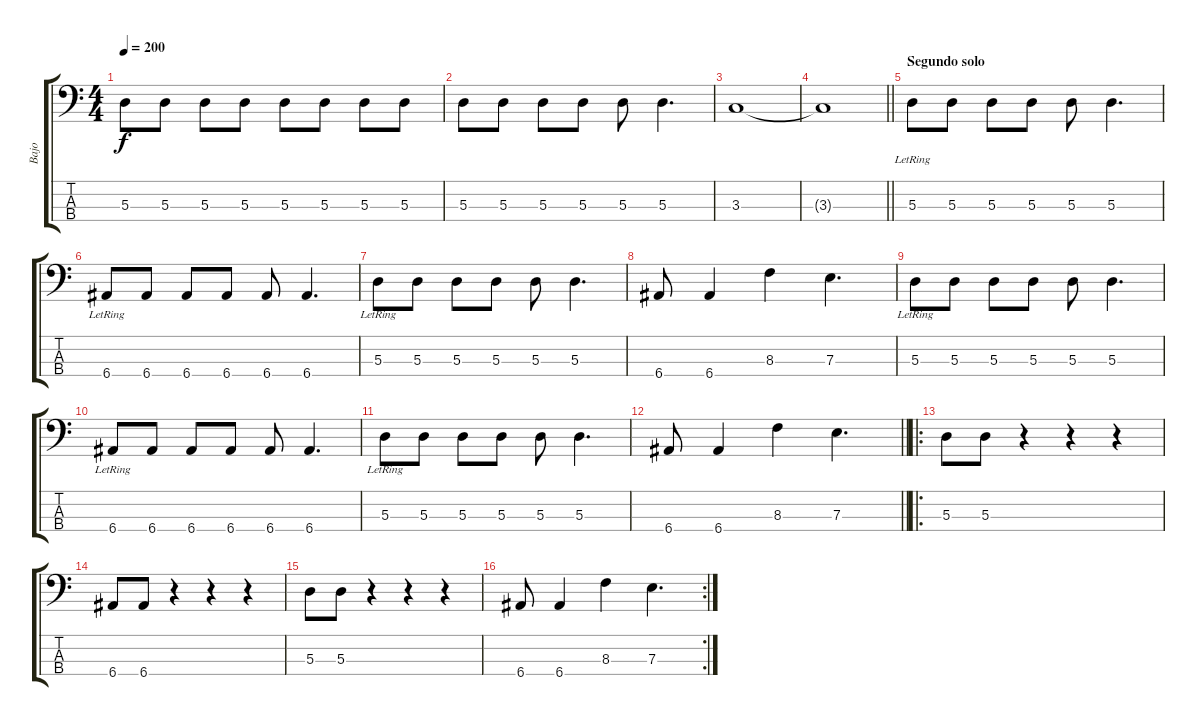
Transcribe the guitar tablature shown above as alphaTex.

\track ("Bajo" "Bajo") {instrument electricbassfinger}
\staff {score tabs}
\tuning (G2 D2 A1 E1) {hide}
\ts (4 4)
\tempo 200
\clef f4
\ks c
5.3.8{dy f} 5.3.8 5.3.8 5.3.8 5.3.8 5.3.8 5.3.8 5.3.8 |
5.3.8 5.3.8 5.3.8 5.3.8 5.3.8 5.3.4{d} |
3.3.1 |
\barLineRight lightlight
3.3{t}.1 |
\section ("" "Segundo solo")
5.3{lr}.8 5.3.8 5.3.8 5.3.8 5.3.8 5.3.4{d} |
6.4{lr}.8 6.4.8 6.4.8 6.4.8 6.4.8 6.4.4{d} |
5.3{lr}.8 5.3.8 5.3.8 5.3.8 5.3.8 5.3.4{d} |
6.4.8 6.4.4 8.3.4 7.3.4{d} |
5.3{lr}.8 5.3.8 5.3.8 5.3.8 5.3.8 5.3.4{d} |
6.4{lr}.8 6.4.8 6.4.8 6.4.8 6.4.8 6.4.4{d} |
5.3{lr}.8 5.3.8 5.3.8 5.3.8 5.3.8 5.3.4{d} |
\barLineRight lightlight
6.4.8 6.4.4 8.3.4 7.3.4{d} |
\ro
5.3.8 5.3.8 r.4 r.4 r.4 |
6.4.8 6.4.8 r.4 r.4 r.4 |
5.3.8 5.3.8 r.4 r.4 r.4 |
\rc 2
6.4.8 6.4.4 8.3.4 7.3.4{d}
